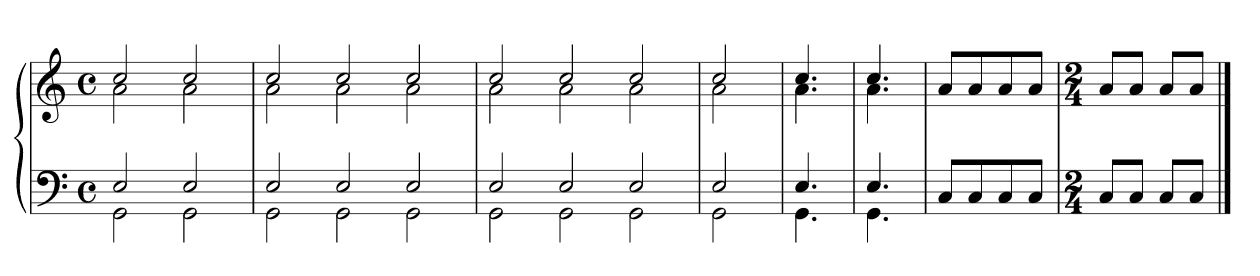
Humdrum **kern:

**kern	**kern
*part2	*part1
*staff2	*staff1
*clefF4	*clefG2
*M4/4	*M4/4
*met(c)	*met(c)
=1	=1
*^	*^
2E	2GG	2cc	2a
2E	2GG	2cc	2a
=2	=2	=2	=2
2E	2GG	2cc	2a
2E	2GG	2cc	2a
2E	2GG	2cc	2a
=3	=3	=3	=3
2E	2GG	2cc	2a
2E	2GG	2cc	2a
2E	2GG	2cc	2a
=4	=4	=4	=4
2E	2GG	2cc	2a
=5	=5	=5	=5
4.E	4.GG	4.cc	4.a
=6	=6	=6	=6
4.E	4.GG	4.cc	4.a
*v	*v	*	*
*	*v	*v
=7	=7
8CL	8aL
8C	8a
8C	8a
8CJ	8aJ
=8	=8
*M2/4	*M2/4
8CL	8aL
8CJ	8aJ
8CL	8aL
8CJ	8aJ
==	==
*-	*-
